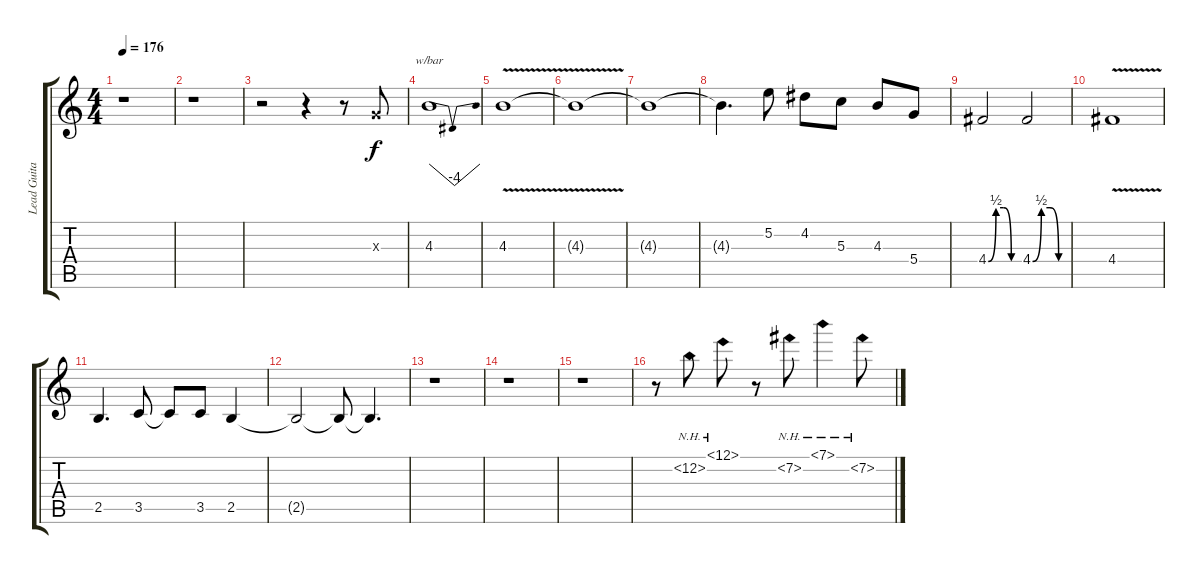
\track ("Lead Guitar" "Lead Guita") {instrument distortionguitar}
\staff {score tabs}
\tuning (E4 B3 G3 D3 A2 E2) {hide}
\ts (4 4)
\tempo 176
\clef g2
\ks c
r.1{dy f} |
r.1 |
r.2 r.4 r.8 0.3{x}.8 |
4.3.1{tbe (dip default 0 0 30 -16 60 0)} |
4.3{v}.1 |
4.3{t}.1 |
4.3{t}.1 |
4.3{t}.4{d} 5.2.8 4.2.8 5.3.8 4.3.8 5.4.8 |
4.4{be (custom 0 0 15 2 30 2 45 0 60 0)}.2 4.4{be (custom 0 0 15 2 30 2 45 0 60 0)}.2 |
4.4{v}.1 |
2.5.4{d} 3.5.8 3.5{t}.8 3.5.8 2.5.4 |
2.5{t}.2 2.5{t}.8 2.5{t}.4{d} |
r.1 |
r.1 |
r.1 |
r.8 12.2{nh}.8 12.1{nh}.8 r.8 7.2{nh}.8 7.1{nh}.4 7.2{nh}.8
